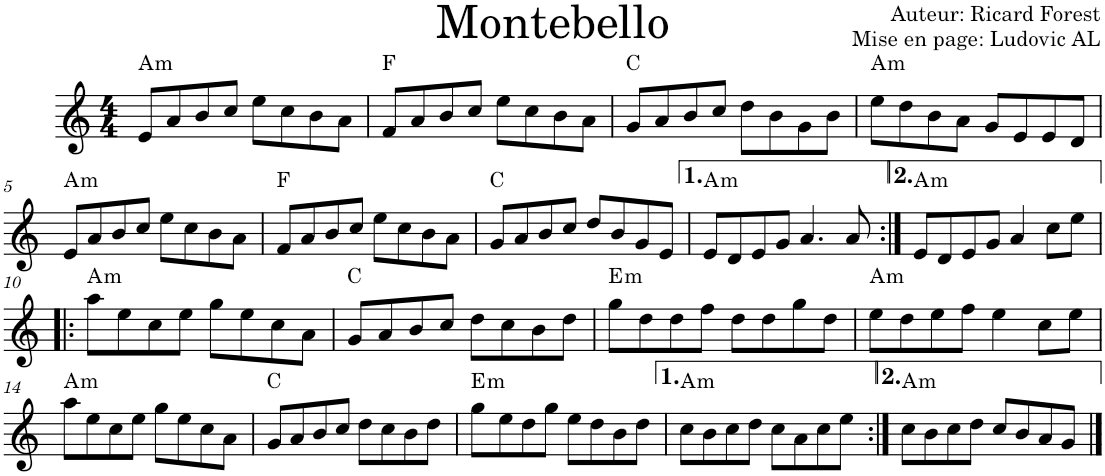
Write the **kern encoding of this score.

**kern	**harte
*part1	*part1
*staff1	*
*I"Violon	*
*I'Vln.	*
*clefG2	*
*k[]	*
*M4/4	*
=1	=1
!	!LO:H:kt=m
8e/L	A:min
8a/	.
8b/	.
8cc/J	.
8ee\L	.
8cc\	.
8b\	.
8a\J	.
=2	=2
8f/L	F:maj
8a/	.
8b/	.
8cc/J	.
8ee\L	.
8cc\	.
8b\	.
8a\J	.
=3	=3
8g/L	C:maj
8a/	.
8b/	.
8cc/J	.
8dd\L	.
8b\	.
8g\	.
8b\J	.
=4	=4
!	!LO:H:kt=m
8ee\L	A:min
8dd\	.
8b\	.
8a\J	.
8g/L	.
8e/	.
8e/	.
8d/J	.
!!LO:LB:g=z
=5	=5
!	!LO:H:kt=m
8e/L	A:min
8a/	.
8b/	.
8cc/J	.
8ee\L	.
8cc\	.
8b\	.
8a\J	.
=6	=6
8f/L	F:maj
8a/	.
8b/	.
8cc/J	.
8ee\L	.
8cc\	.
8b\	.
8a\J	.
=7	=7
8g/L	C:maj
8a/	.
8b/	.
8cc/J	.
8dd/L	.
8b/	.
8g/	.
8e/J	.
=8	=8
!	!LO:H:kt=m
8e/L	A:min
8d/	.
8e/	.
8g/J	.
4.a/	.
8a/	.
=9:|!	=9:|!
!	!LO:H:kt=m
8e/L	A:min
8d/	.
8e/	.
8g/J	.
4a/	.
8cc\L	.
8ee\J	.
!!LO:LB:g=z
=10!|:	=10!|:
!	!LO:H:kt=m
8aa\L	A:min
8ee\	.
8cc\	.
8ee\J	.
8gg\L	.
8ee\	.
8cc\	.
8a\J	.
=11	=11
8g/L	C:maj
8a/	.
8b/	.
8cc/J	.
8dd\L	.
8cc\	.
8b\	.
8dd\J	.
=12	=12
!	!LO:H:kt=m
8gg\L	E:min
8dd\	.
8dd\	.
8ff\J	.
8dd\L	.
8dd\	.
8gg\	.
8dd\J	.
=13	=13
!	!LO:H:kt=m
8ee\L	A:min
8dd\	.
8ee\	.
8ff\J	.
4ee\	.
8cc\L	.
8ee\J	.
!!LO:LB:g=z
=14	=14
!	!LO:H:kt=m
8aa\L	A:min
8ee\	.
8cc\	.
8ee\J	.
8gg\L	.
8ee\	.
8cc\	.
8a\J	.
=15	=15
8g/L	C:maj
8a/	.
8b/	.
8cc/J	.
8dd\L	.
8cc\	.
8b\	.
8dd\J	.
=16	=16
!	!LO:H:kt=m
8gg\L	E:min
8ee\	.
8dd\	.
8gg\J	.
8ee\L	.
8dd\	.
8b\	.
8dd\J	.
=17	=17
!	!LO:H:kt=m
8cc\L	A:min
8b\	.
8cc\	.
8dd\J	.
8cc\L	.
8a\	.
8cc\	.
8ee\J	.
=18:|!	=18:|!
!	!LO:H:kt=m
8cc\L	A:min
8b\	.
8cc\	.
8dd\J	.
8cc/L	.
8b/	.
8a/	.
8g/J	.
==	==
*-	*-
